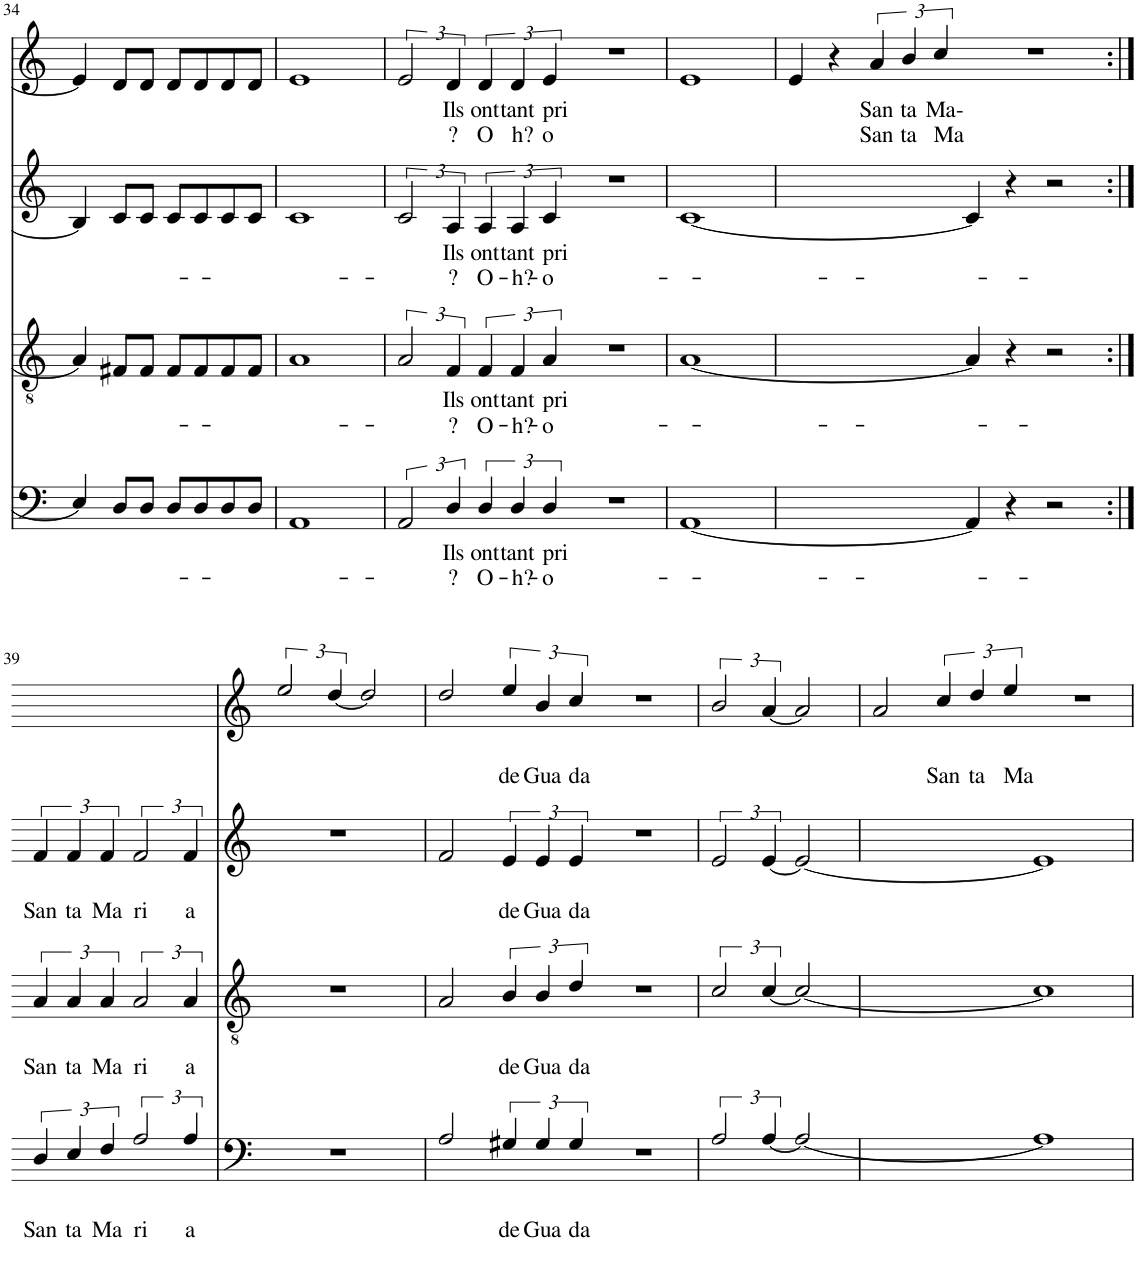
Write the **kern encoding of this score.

**kern	**text	**text	**kern	**text	**text	**kern	**text	**text	**kern	**text	**text
*part4	*part4	*part4	*part3	*part3	*part3	*part2	*part2	*part2	*part1	*part1	*part1
*staff4	*staff4	*staff4	*staff3	*staff3	*staff3	*staff2	*staff2	*staff2	*staff1	*staff1	*staff1
*I"Clarinet	*	*	*I"Oboe	*	*	*I"Choir	*	*	*I"Sampler	*	*
*I'Cl	*	*	*I'Ob	*	*	*I'Ch	*	*	*I'Samp	*	*
!!LO:PB:g=z
*clefF4	*	*	*clefGv2	*	*	*clefG2	*	*	*clefG2	*	*
*Trd1c2	*	*	*	*	*	*	*	*	*	*	*
*k[]	*	*	*k[]	*	*	*k[]	*	*	*k[]	*	*
*M4/4	*	*	*M4/4	*	*	*M4/4	*	*	*M4/4	*	*
*met(c|)	*	*	*met(c|)	*	*	*met(c|)	*	*	*met(c|)	*	*
=34	=34	=34	=34	=34	=34	=34	=34	=34	=34	=34	=34
4E/]	.	.	4A/]	.	.	4B/]	.	.	4e/]	.	.
8D/L	.	.	8F#X/L	.	.	8c/L	.	.	8d/L	.	.
8D/J	.	.	8F#/J	.	.	8c/J	.	.	8d/J	.	.
8D/L	.	.	8F#/L	.	.	8c/L	.	.	8d/L	.	.
8D/	.	.	8F#/	.	.	8c/	.	.	8d/	.	.
8D/	.	.	8F#/	.	.	8c/	.	.	8d/	.	.
8D/J	.	.	8F#/J	.	.	8c/J	.	.	8d/J	.	.
=35	=35	=35	=35	=35	=35	=35	=35	=35	=35	=35	=35
1AA	.	.	1A	.	.	1c	.	.	1e	.	.
=36	=36	=36	=36	=36	=36	=36	=36	=36	=36	=36	=36
3AA/	.	.	3A/	.	.	3c/	.	.	3e/	.	.
!	!LO:LY:b	!LO:LY:b	!	!LO:LY:b	!LO:LY:b	!	!LO:LY:b	!LO:LY:b	!	!LO:LY:b	!LO:LY:b
6D/	Ils	-?	6F/	Ils	-?	6A/	Ils	-?	6d/	Ils	-?
!	!LO:LY:b	!LO:LY:b	!	!LO:LY:b	!LO:LY:b	!	!LO:LY:b	!LO:LY:b	!	!LO:LY:b	!LO:LY:b
6D/	ont	O-	6F/	ont	O-	6A/	ont	O-	6d/	ont	O-
!	!LO:LY:b	!LO:LY:b	!	!LO:LY:b	!LO:LY:b	!	!LO:LY:b	!LO:LY:b	!	!LO:LY:b	!LO:LY:b
6D/	tant	-h?	6F/	tant	-h?	6A/	tant	-h?	6d/	tant	-h?
!	!LO:LY:b	!LO:LY:b	!	!LO:LY:b	!LO:LY:b	!	!LO:LY:b	!LO:LY:b	!	!LO:LY:b	!LO:LY:b
6D/	pri-	o-	6A/	pri-	o-	6c/	pri-	o-	6e/	pri-	o-
1r	.	.	1r	.	.	1r	.	.	1r	.	.
=37	=37	=37	=37	=37	=37	=37	=37	=37	=37	=37	=37
[1AA	.	.	[1A	.	.	[1c	.	.	1e	.	.
=38	=38	=38	=38	=38	=38	=38	=38	=38	=38	=38	=38
4AA/]	.	.	4A/]	.	.	4c/]	.	.	4e/	.	.
4r	.	.	4r	.	.	4r	.	.	4r	.	.
!	!	!	!	!	!	!	!	!	!	!LO:LY:b	!LO:LY:b
2r	.	.	2r	.	.	2r	.	.	6a/	San-	San-
!	!	!	!	!	!	!	!	!	!	!LO:LY:b	!LO:LY:b
.	.	.	.	.	.	.	.	.	6b/	-ta	-ta
!	!	!	!	!	!	!	!	!	!	!LO:LY:b	!LO:LY:b
.	.	.	.	.	.	.	.	.	6cc/	Ma-	Ma-
1ryy	.	.	1ryy	.	.	1ryy	.	.	1r	.	.
!!LO:LB:g=z
=39:|!	=39:|!	=39:|!	=39:|!	=39:|!	=39:|!	=39:|!	=39:|!	=39:|!	=39:|!	=39:|!	=39:|!
!	!	!LO:LY:b	!	!	!LO:LY:b	!	!	!LO:LY:b	!	!	!
6D/	.	San-	6A/	.	San-	6f/	.	San-	3ee/	.	.
!	!	!LO:LY:b	!	!	!LO:LY:b	!	!	!LO:LY:b	!	!	!
6E/	.	-ta	6A/	.	-ta	6f/	.	-ta	.	.	.
!	!	!LO:LY:b	!	!	!LO:LY:b	!	!	!LO:LY:b	!	!	!
6F/	.	Ma-	6A/	.	Ma-	6f/	.	Ma-	[6dd/	.	.
!	!	!LO:LY:b	!	!	!LO:LY:b	!	!	!LO:LY:b	!	!	!
3A/	.	-ri-	3A/	.	-ri-	3f/	.	-ri-	2dd/]	.	.
!	!	!LO:LY:b	!	!	!LO:LY:b	!	!	!LO:LY:b	!	!	!
6A/	.	-a	6A/	.	-a	6f/	.	-a	.	.	.
1r	.	.	1r	.	.	1r	.	.	1ryy	.	.
=40	=40	=40	=40	=40	=40	=40	=40	=40	=40	=40	=40
2A/	.	.	2A/	.	.	2f/	.	.	2dd/	.	.
!	!	!LO:LY:b	!	!	!LO:LY:b	!	!	!LO:LY:b	!	!	!LO:LY:b
6G#X/	.	de	6B/	.	de	6e/	.	de	6ee/	.	de
!	!	!LO:LY:b	!	!	!LO:LY:b	!	!	!LO:LY:b	!	!	!LO:LY:b
6G#/	.	Gua-	6B/	.	Gua-	6e/	.	Gua-	6b/	.	Gua-
!	!	!LO:LY:b	!	!	!LO:LY:b	!	!	!LO:LY:b	!	!	!LO:LY:b
6G#/	.	-da-	6d/	.	-da-	6e/	.	-da-	6cc/	.	-da-
1r	.	.	1r	.	.	1r	.	.	1r	.	.
=41	=41	=41	=41	=41	=41	=41	=41	=41	=41	=41	=41
3A/	.	.	3c/	.	.	3e/	.	.	3b/	.	.
[6A/	.	.	[6c/	.	.	[6e/	.	.	[6a/	.	.
2A/_	.	.	2c/_	.	.	2e/_	.	.	2a/]	.	.
=42	=42	=42	=42	=42	=42	=42	=42	=42	=42	=42	=42
1A]	.	.	1c]	.	.	1e]	.	.	2a/	.	.
!	!	!	!	!	!	!	!	!	!	!	!LO:LY:b
.	.	.	.	.	.	.	.	.	6cc/	.	San-
!	!	!	!	!	!	!	!	!	!	!	!LO:LY:b
.	.	.	.	.	.	.	.	.	6dd/	.	-ta
!	!	!	!	!	!	!	!	!	!	!	!LO:LY:b
.	.	.	.	.	.	.	.	.	6ee/	.	Ma-
1ryy	.	.	1ryy	.	.	1ryy	.	.	1r	.	.
=	=	=	=	=	=	=	=	=	=	=	=
*-	*-	*-	*-	*-	*-	*-	*-	*-	*-	*-	*-
